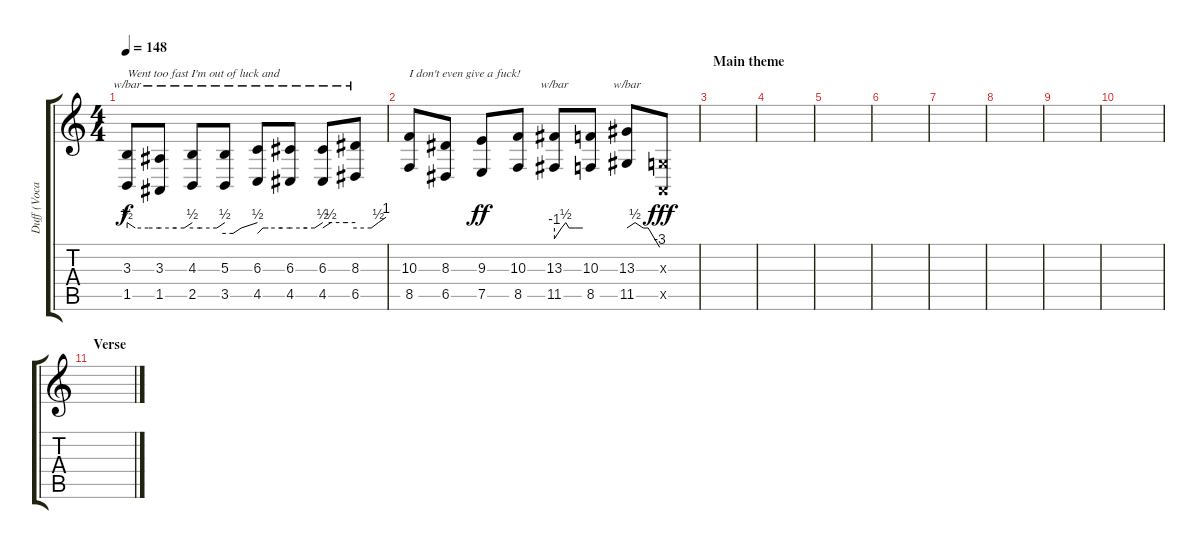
\track ("Duff (Vocals)" "Duff (Voca") {instrument lead5charang}
\staff {score tabs}
\tuning (E4 B3 G3 D3 A2 E2) {hide}
\ts (4 4)
\tempo 148
\clef g2
\ks c
(3.3 1.5).8{tbe (custom default 0 2 15 0 39 0 60 0) txt "Went too fast I'm out of luck and" dy f instrument lead5charang} (3.3 1.5).8{tbe (custom default 0 0 30 0 45 0 60 2)} (4.3 2.5).8{tbe (custom default 0 0 15 0 45 0 60 2)} (5.3 3.5).8{tbe (custom default 0 -2 15 -2 30 0 60 2)} (6.3 4.5).8{tbe (custom default 0 -2 10 0 20 0 45 0 60 0)} (6.3 4.5).8{tbe (custom default 0 0 31 0 45 0 60 2)} (6.3 4.5).8{tbe (custom default 0 0 15 2 44 2 60 2)} (8.3 6.5).8{tbe (custom default 0 0 31 0 45 2 60 4)} |
(10.3 8.5).8{txt "I don't even give a fuck!"} (8.3 6.5).8 (9.3 7.5).8{dy ff} (10.3 8.5).8 (13.3 11.5).8{tbe (custom default 0 -4 15 0 24 2 31 0 45 0 60 0)} (10.3 8.5).8 (13.3 11.5).8{tbe (custom default 0 0 15 2 30 0 39 0 60 -12)} (0.3{x} 0.5{x}).8{dy fff} |
\section ("" "Main theme")
|
|
|
|
|
|
|
|
\section ("" "Verse")
